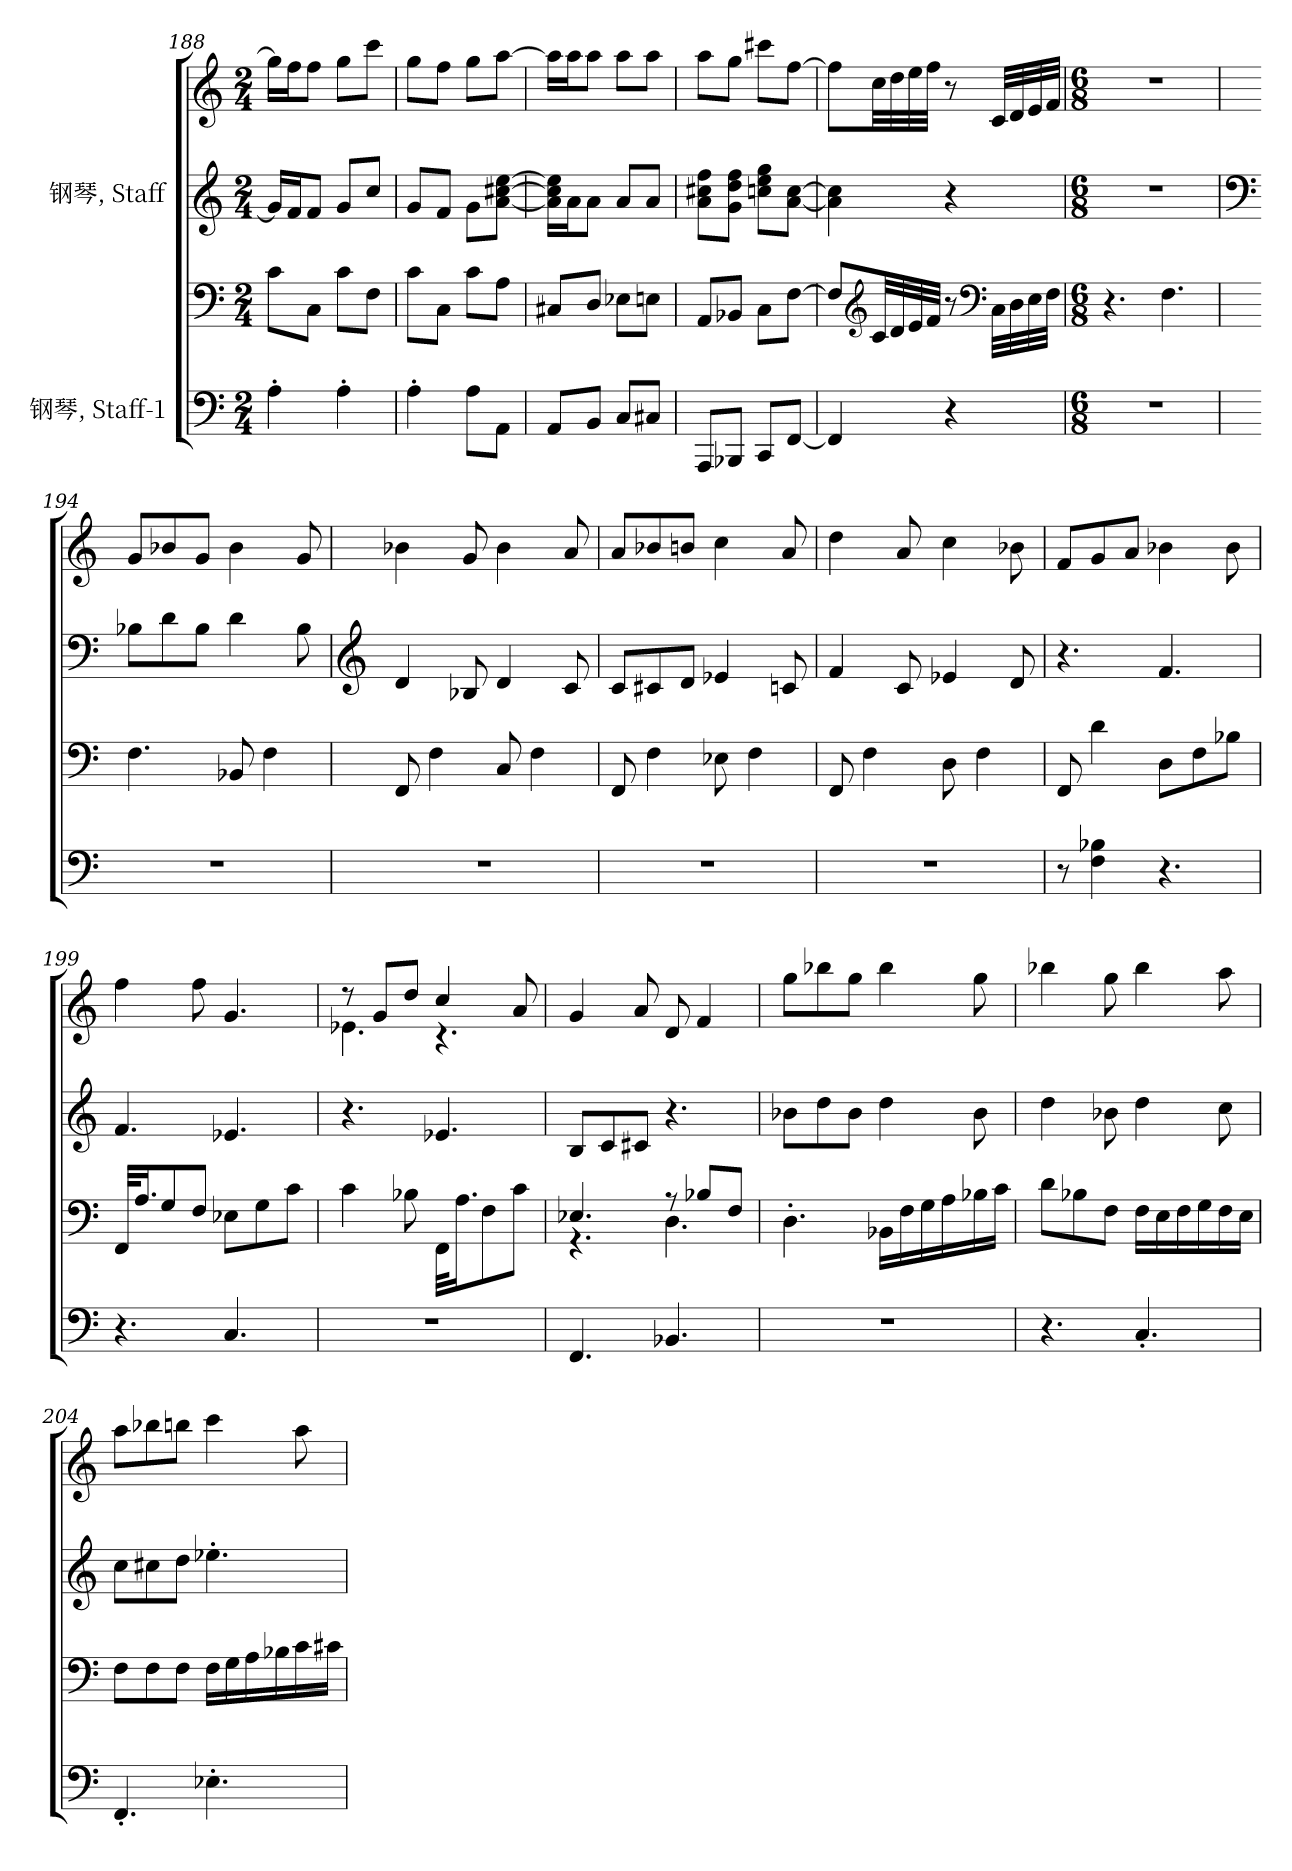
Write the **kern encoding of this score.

**kern	**kern	**kern	**kern
*part2	*part2	*part1	*part1
*staff4	*staff3	*staff2	*staff1
*I"钢琴, Staff-1	*	*I"钢琴, Staff	*
!!LO:PB:g=z
*clefF4	*clefF4	*clefG2	*clefG2
*k[]	*k[]	*k[]	*k[]
*M2/4	*M2/4	*M2/4	*M2/4
=188	=188	=188	=188
4A'\	8c\L	16g/LL]	16gg\LL]
.	.	16f/J	16ff\J
.	8C\J	8f/J	8ff\J
4A'\	8c\L	8g/L	8gg\L
.	8F\J	8cc/J	8ccc\J
=189	=189	=189	=189
4A'\	8c\L	8g/L	8gg\L
.	8C\J	8f/J	8ff\J
8A\L	8c\L	8g\L	8gg\L
8AA\J	8A\J	[8a\ [8cc#X\ [8ee\J	[8aa\J
=190	=190	=190	=190
8AA/L	8C#X/L	16a\] 16cc#\] 16ee\]LL	16aa\LL]
.	.	16a\J	16aa\J
8BB/J	8D/J	8a\J	8aa\J
8C/L	8E-X\L	8a/L	8aa\L
8C#X/J	8En\J	8a/J	8aa\J
=191	=191	=191	=191
8AAA/L	8AA/L	8a\ 8cc#X\ 8ff\L	8aa\L
8BBB-X/J	8BB-X/J	8g\ 8dd\ 8ff\J	8gg\J
8CC/L	8C\L	8ccn\ 8ee\ 8gg\L	8ccc#X\L
[8FF/J	[8F\J	[8a\ [8cc\J	[8ff\J
=192	=192	=192	=192
4FF/]	8F/L]	4a\] 4cc\]	8ff\L]
*	*clefG2	*	*
.	32c/LL	.	32cc\LL
.	32d/	.	32dd\
.	32e/	.	32ee\
.	32f/JJJ	.	32ff\JJJ
4r	8r	4r	8r
*	*clefF4	*	*
.	32C\LLL	.	32c/LLL
.	32D\	.	32d/
.	32E\	.	32e/
.	32F\JJJ	.	32f/JJJ
!!LO:LB:g=z
=193	=193	=193	=193
*M6/8	*M6/8	*M6/8	*M6/8
2.r	4.r	2.r	2.r
.	4.F\	.	.
=194	=194	=194	=194
*	*	*clefF4	*
2.r	4.F\	8B-X\L	8g/L
.	.	8d\	8b-X/
.	.	8B-\J	8g/J
.	8BB-X/	4d\	4b-\
.	4F\	.	.
.	.	8B-\	8g/
=195	=195	=195	=195
*	*	*clefG2	*
2.r	8FF/	4d/	4b-X\
.	4F\	.	.
.	.	8B-X/	8g/
.	8C/	4d/	4b-\
.	4F\	.	.
.	.	8c/	8a/
=196	=196	=196	=196
2.r	8FF/	8c/L	8a/L
.	4F\	8c#X/	8b-X/
.	.	8d/J	8bn/J
.	8E-X\	4e-X/	4cc\
.	4F\	.	.
.	.	8cn/	8a/
=197	=197	=197	=197
2.r	8FF/	4f/	4dd\
.	4F\	.	.
.	.	8c/	8a/
.	8D\	4e-X/	4cc\
.	4F\	.	.
.	.	8d/	8b-X\
!!LO:LB:g=z
=198	=198	=198	=198
8r	8FF/	4.r	8f/L
4F\ 4B-X\	4d\	.	8g/
.	.	.	8a/J
4.r	8D\L	4.f/	4b-X\
.	8F\	.	.
.	8B-X\J	.	8b-\
=199	=199	=199	=199
4.r	32FF/KLL	4.f/	4ff\
.	16.A/J	.	.
.	8G/	.	.
.	8F/J	.	8ff\
4.C/	8E-X\L	4.e-X/	4.g/
.	8G\	.	.
.	8c\J	.	.
=200	=200	=200	=200
*	*	*	*^
2.r	4c\	4.r	8r	4.e-X\
.	.	.	8g/L	.
.	8B-X\	.	8dd/J	.
.	32FF\KLL	4.e-X/	4cc/	4.r
.	16.A\J	.	.	.
.	8F\	.	.	.
.	8c\J	.	8a/	.
*	*	*	*v	*v
=201	=201	=201	=201
*	*^	*	*
4.FF/	4.E-X/	4.r	8B/L	4g/
.	.	.	8c/	.
.	.	.	8c#X/J	8a/
4.BB-X/	8r	4.D\	4.r	8d/
.	8B-X/L	.	.	4f/
.	8F/J	.	.	.
*	*v	*v	*	*
!!LO:PB:g=z
=202	=202	=202	=202
2.r	4.D'\	8b-X\L	8gg\L
.	.	8dd\	8bb-X\
.	.	8b-\J	8gg\J
.	16BB-X\LL	4dd\	4bb-\
.	16F\	.	.
.	16G\	.	.
.	16A\	.	.
.	16B-X\	8b-\	8gg\
.	16c\JJ	.	.
=203	=203	=203	=203
4.r	8d\L	4dd\	4bb-X\
.	8B-X\	.	.
.	8F\J	8b-X\	8gg\
4.C'/	16F\LL	4dd\	4bb-\
.	16E\	.	.
.	16F\	.	.
.	16G\	.	.
.	16F\	8cc\	8aa\
.	16E\JJ	.	.
=204	=204	=204	=204
4.FF'/	8F\L	8cc\L	8aa\L
.	8F\	8cc#X\	8bb-X\
.	8F\J	8dd\J	8bbn\J
4.E-X'\	16F\LL	4.ee-X'\	4ccc\
.	16G\	.	.
.	16A\	.	.
.	16B-X\	.	.
.	16c\	.	8aa\
.	16c#X\JJ	.	.
=	=	=	=
*-	*-	*-	*-
